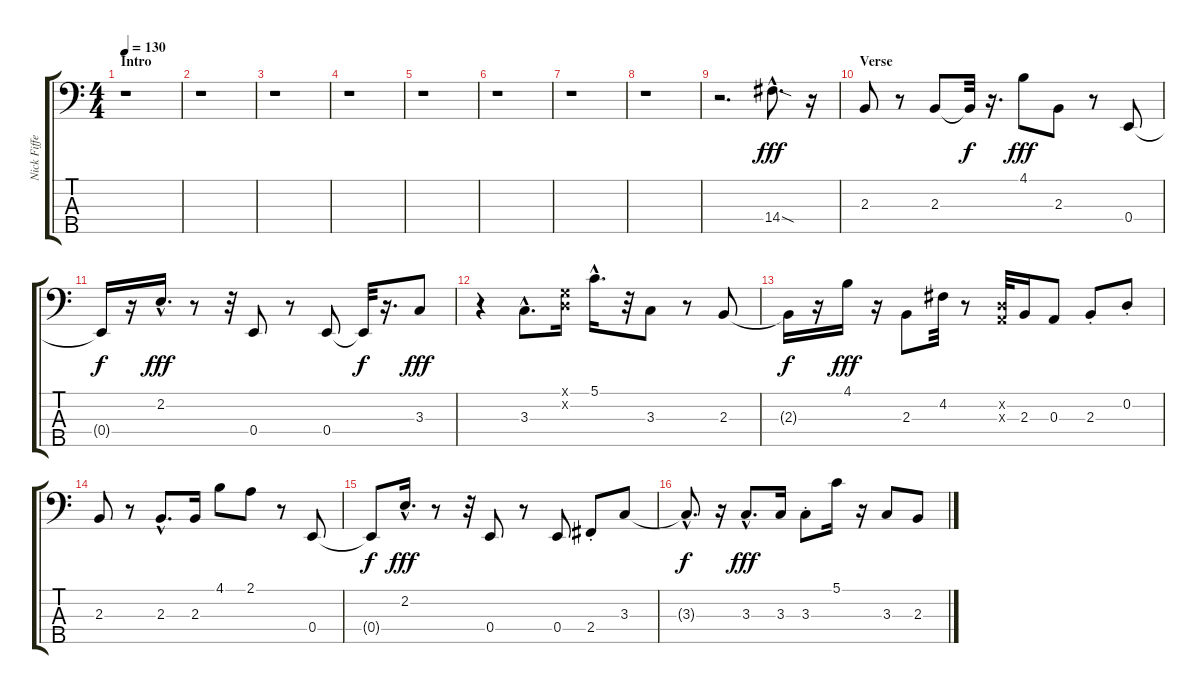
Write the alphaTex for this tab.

\track ("Nick Fiffe - Bass" "Nick Fiffe") {instrument electricbassfinger}
\staff {score tabs}
\tuning (G2 D2 A1 E1 B0) {hide}
\ts (4 4)
\section ("" "Intro")
\tempo 130
\clef f4
\ks c
r.1{dy fff instrument electricbassfinger} |
r.1 |
r.1 |
r.1 |
r.1 |
r.1 |
r.1 |
r.1 |
r.2{d} 14.4{sod hac}.8{d} r.16 |
\section ("" "Verse")
2.3.8 r.8 2.3.8 2.3{t}.32{dy f} r.16{d} 4.1.8{dy fff} 2.3.8 r.8 0.4.8 |
0.4{t}.16{dy f} r.16 2.2{hac}.16{d dy fff} r.8 r.32 0.4.8 r.8 0.4.8 0.4{t}.32{dy f} r.16{d} 3.3.8{dy fff} |
r.4 3.3{hac}.8{d} (0.1{x} 0.2{x}).16 5.1{hac}.16{d} r.32 3.3.8 r.8 2.3.8 |
2.3{t}.16{dy f} r.16 4.1.16{dy fff} r.16 2.3.8 4.2.32 r.8 (0.2{x} 0.3{x}).32 2.3.16 0.3.8 2.3{st}.8 0.2{st}.8 |
2.3.8 r.8 2.3{hac}.8{d} 2.3.16 4.1.8 2.1.8 r.8 0.4.8 |
0.4{t}.8{dy f} 2.2{hac}.16{d dy fff} r.8 r.32 0.4.8 r.8 0.4.8 2.4{st}.8 3.3.8 |
3.3{hac t}.8{d dy f} r.16 3.3{hac}.8{d dy fff} 3.3.16 3.3{st}.8 5.1.16 r.16 3.3.8 2.3.8
